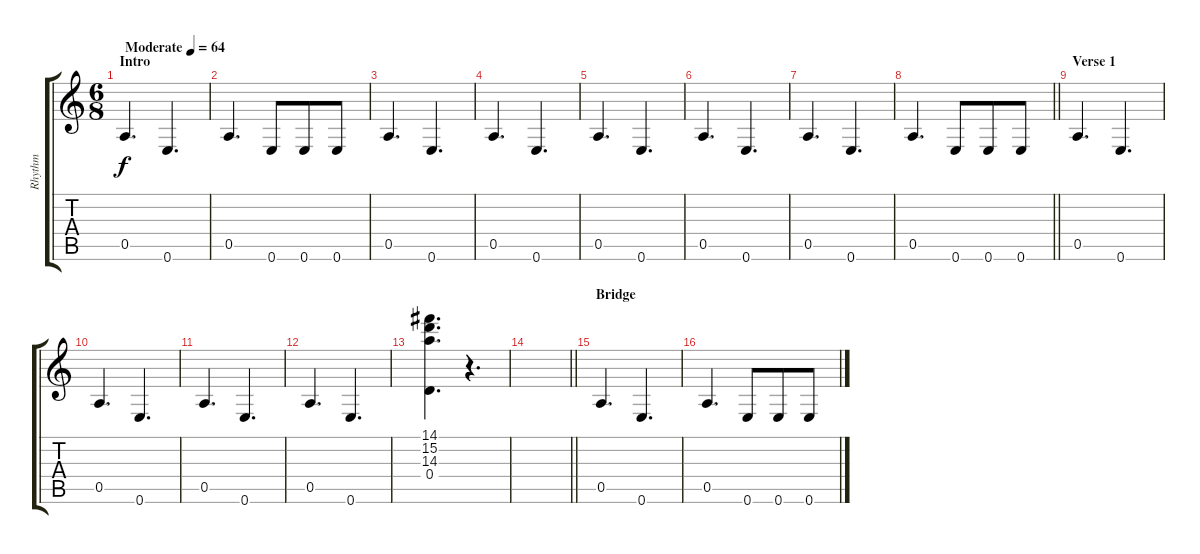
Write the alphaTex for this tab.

\track ("Rhythm" "Rhythm") {instrument electricguitarmuted}
\staff {score tabs}
\tuning (E4 B3 G3 D3 A2 E2) {hide}
\ts (6 8)
\section ("" "Intro")
\tempo (64 "Moderate")
\clef g2
\ks c
0.5.4{d dy f instrument electricguitarmuted} 0.6.4{d} |
0.5.4{d} 0.6.8 0.6.8 0.6.8 |
0.5.4{d} 0.6.4{d} |
0.5.4{d} 0.6.4{d} |
0.5.4{d} 0.6.4{d} |
0.5.4{d} 0.6.4{d} |
0.5.4{d} 0.6.4{d} |
\barLineRight lightlight
0.5.4{d} 0.6.8 0.6.8 0.6.8 |
\section ("" "Verse 1")
0.5.4{d} 0.6.4{d} |
0.5.4{d} 0.6.4{d} |
0.5.4{d} 0.6.4{d} |
0.5.4{d} 0.6.4{d} |
(14.1 15.2 14.3 0.4).4{d} r.4{d} |
\barLineRight lightlight
|
\section ("" "Bridge")
0.5.4{d} 0.6.4{d} |
0.5.4{d} 0.6.8 0.6.8 0.6.8
